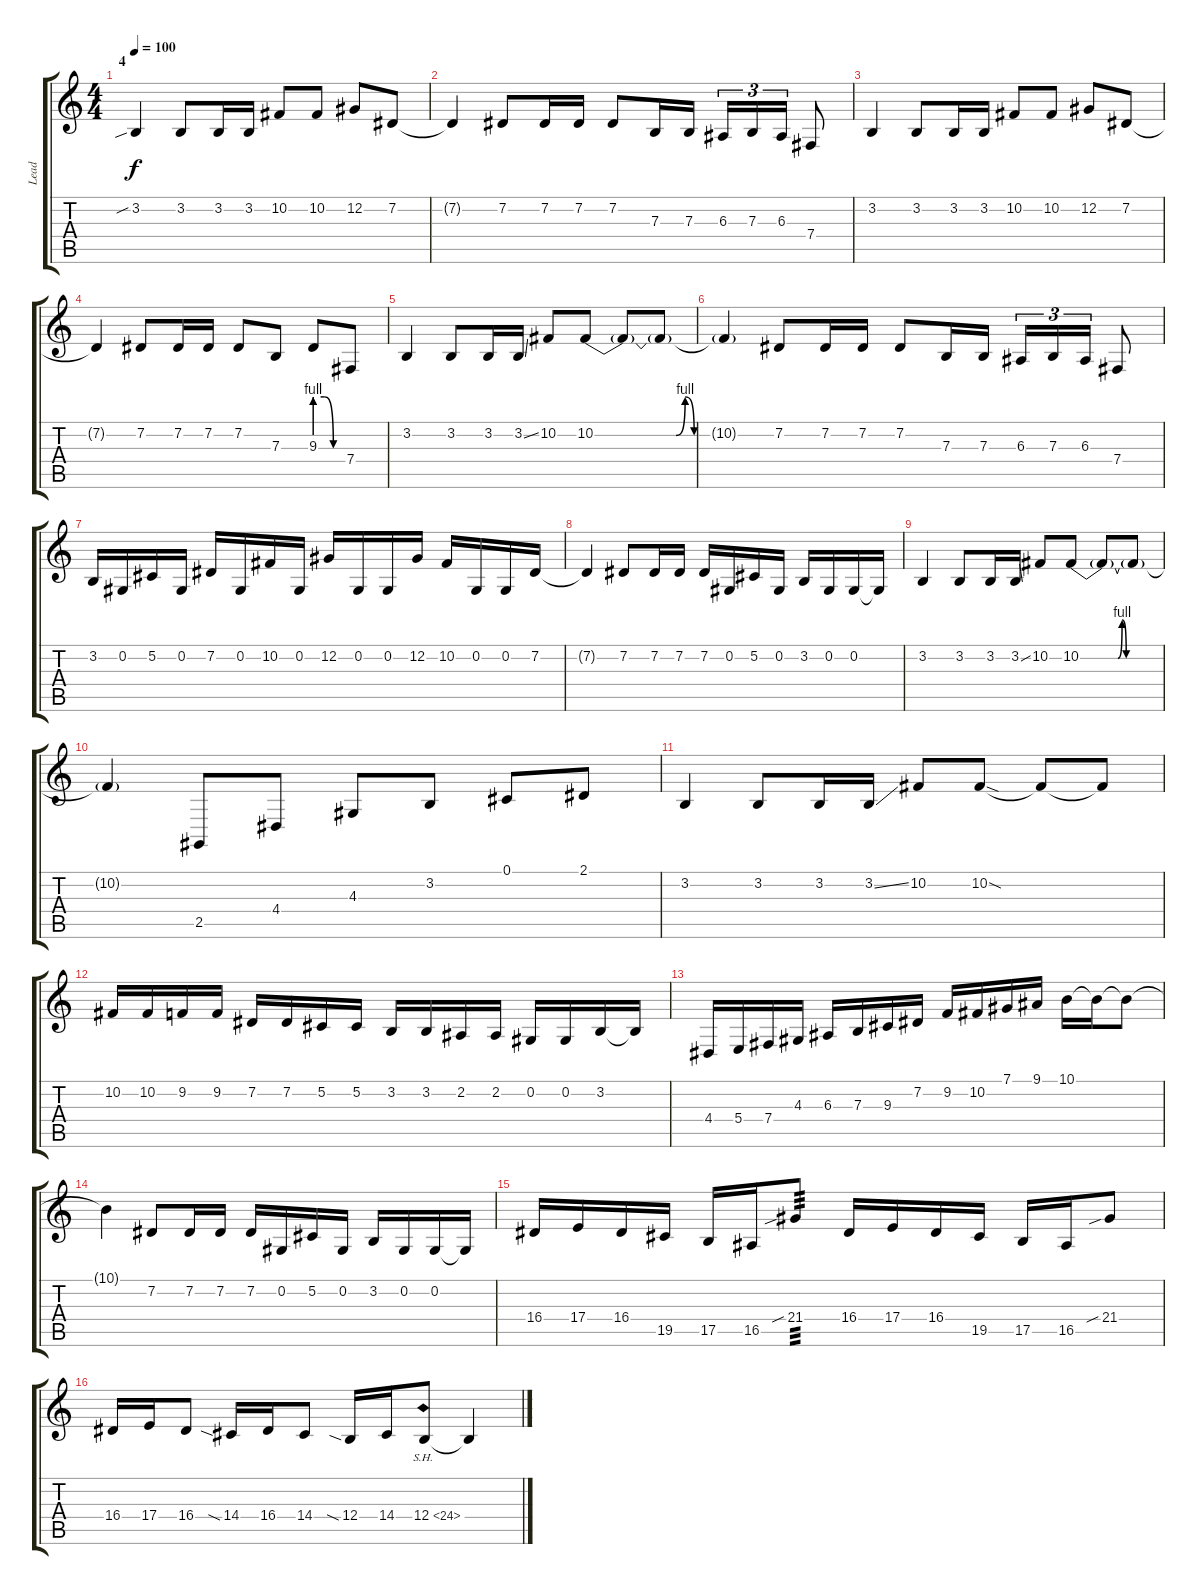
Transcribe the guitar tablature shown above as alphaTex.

\track ("Lead" "Lead") {instrument lead5charang}
\staff {score tabs}
\tuning (Db4 Ab3 E3 B2 Gb2 B1) {hide}
\ts (4 4)
\section ("" "4")
\tempo 100
\clef g2
\ks c
3.2{sib}.4{dy f} 3.2.8 3.2.16 3.2.16 10.2.8 10.2.8 12.2.8 7.2.8 |
7.2{t}.4 7.2.8 7.2.16 7.2.16 7.2.8 7.3.16 7.3.16 6.3.16{tu (3 2)} 7.3.16{tu (3 2)} 6.3.16{tu (3 2)} 7.4.8 |
3.2.4{instrument synthbass2} 3.2.8 3.2.16 3.2.16 10.2.8 10.2.8 12.2.8 7.2.8 |
7.2{t}.4 7.2.8 7.2.16 7.2.16 7.2.8 7.3.8 9.3{be (custom 0 4 20 4 40 0 60 0)}.8 7.4.8 |
3.2.4{instrument synthbass2} 3.2.8 3.2.16 3.2{ss}.16 10.2.8 10.2{be (custom 0 0 15 0 27 0 30 4 33 0 45 0 60 0)}.8 10.2{t}.8 10.2{t}.8 |
10.2{t}.4 7.2.8 7.2.16 7.2.16 7.2.8 7.3.16 7.3.16 6.3.16{tu (3 2)} 7.3.16{tu (3 2)} 6.3.16{tu (3 2)} 7.4.8 |
3.2.16{instrument synthbass2} 0.2.16 5.2.16 0.2.16 7.2.16 0.2.16 10.2.16 0.2.16 12.2.16 0.2.16 0.2.16 12.2.16 10.2.16 0.2.16 0.2.16 7.2.16 |
7.2{t}.4 7.2.8 7.2.16 7.2.16 7.2.16 0.2.16 5.2.16 0.2.16 3.2.16 0.2.16 0.2.16 0.2{t}.16 |
3.2.4{instrument synthbass2} 3.2.8 3.2.16 3.2{ss}.16 10.2.8 10.2{be (custom 0 0 15 0 27 0 30 4 33 0 45 0 60 0)}.8 10.2{t}.8 10.2{t}.8 |
10.2{t}.4 2.5.8 4.4.8 4.3.8 3.2.8 0.1.8 2.1.8 |
3.2.4{instrument synthbass2} 3.2.8 3.2.16 3.2{ss}.16 10.2.8 10.2{sod}.8 10.2{t}.8 10.2{t}.8 |
10.2.16 10.2.16 9.2.16 9.2.16 7.2.16 7.2.16 5.2.16 5.2.16 3.2.16 3.2.16 2.2.16 2.2.16 0.2.16 0.2.16 3.2.16 3.2{t}.16 |
4.4.16 5.4.16 7.4.16 4.3.16 6.3.16 7.3.16 9.3.16 7.2.16 9.2.16 10.2.16 7.1.16 9.1.16 10.1.16 10.1{t}.16 10.1{t}.8 |
10.1{t}.4 7.2.8 7.2.16 7.2.16 7.2.16 0.2.16 5.2.16 0.2.16 3.2.16 0.2.16 0.2.16 0.2{t}.16 |
16.4.16 17.4.16 16.4.16 19.5.16 17.5.16 16.5.16 21.4{sib}.8{tp 3} 16.4.16 17.4.16 16.4.16 19.5.16 17.5.16 16.5.16 21.4{sib}.8 |
16.4.16 17.4.16 16.4.8 14.4{sia}.16 16.4.16 14.4.8 12.4{sia}.16 14.4.16 12.4{sh 12}.8 12.4{t}.4
